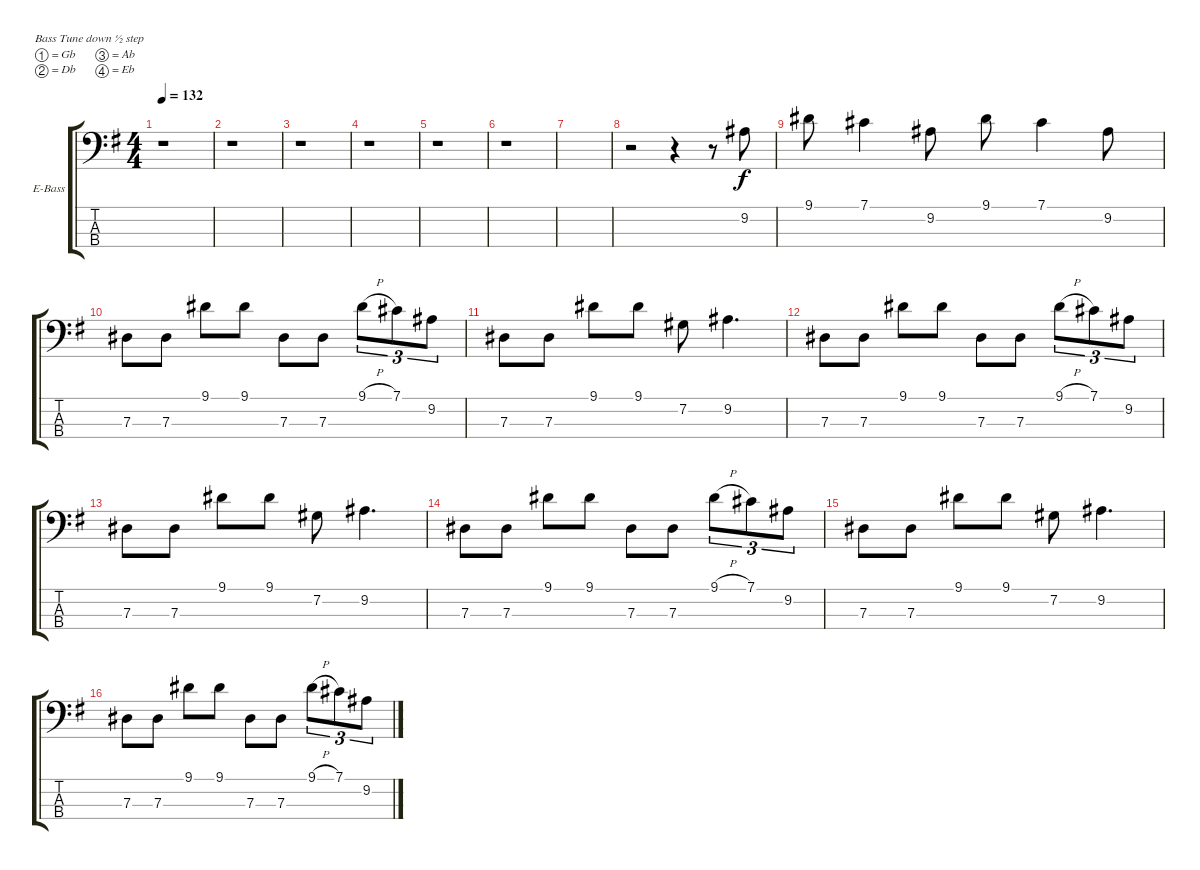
\bracketExtendMode groupsimilarinstruments
\firstSystemTrackNameOrientation horizontal
\otherSystemsTrackNameOrientation horizontal
\track ("Bass" "E-Bass") {instrument electricbasspick}
\staff {score tabs}
\tuning (Gb2 Db2 Ab1 Eb1)
\ts (4 4)
\tempo 132
\clef f4
\scale
1.05549
\ks g
r.1{dy f} |
\scale
0.944515 r.1 |
\scale
1.05549 r.1 |
\scale
0.944515 r.1 |
\scale
1.05549 r.1 |
\scale
0.944515 r.1 |
\scale
1.08575 |
\scale
0.91425 r.2 r.4 r.8 9.2.8 |
\scale
1.05549 9.1.8 7.1.4 9.2.8 9.1.8 7.1.4 9.2.8 |
\scale
0.944515 7.3.8 7.3.8 9.1.8 9.1.8 7.3.8 7.3.8 9.1{h}.8{tu (3 2)} 7.1.8{tu (3 2)} 9.2.8{tu (3 2)} |
\scale
1.05549 7.3.8 7.3.8 9.1.8 9.1.8 7.2.8 9.2.4{d} |
\scale
0.944515 7.3.8 7.3.8 9.1.8 9.1.8 7.3.8 7.3.8 9.1{h}.8{tu (3 2)} 7.1.8{tu (3 2)} 9.2.8{tu (3 2)} |
\scale
1.05549 7.3.8 7.3.8 9.1.8 9.1.8 7.2.8 9.2.4{d} |
\scale
0.944515 7.3.8 7.3.8 9.1.8 9.1.8 7.3.8 7.3.8 9.1{h}.8{tu (3 2)} 7.1.8{tu (3 2)} 9.2.8{tu (3 2)} |
\scale
1.05549 7.3.8 7.3.8 9.1.8 9.1.8 7.2.8 9.2.4{d} |
\scale
0.944515 7.3.8 7.3.8 9.1.8 9.1.8 7.3.8 7.3.8 9.1{h}.8{tu (3 2)} 7.1.8{tu (3 2)} 9.2.8{tu (3 2)}
